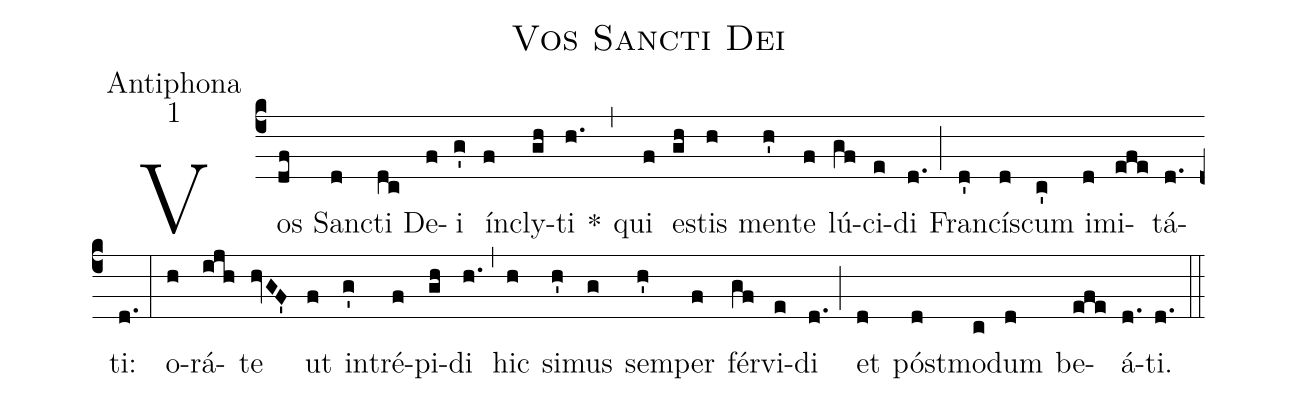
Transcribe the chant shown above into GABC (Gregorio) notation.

name:Vos Sancti Dei;
office-part:Antiphona;
mode:1;
%%
(c4)Vos(df) San(d)cti(dc) De(f)i(g') ín(f)cly(gh)ti(h.) *(,) qui(f) es(gh)tis(h) men(h')te(f) lú(gf)ci(e)di(d.) (;) Fran(d')cís(d)cum(c') i(d)mi(efe)tá(d.)ti:(d.) (:) o(h)rá(ijh)te(hvGF') ut(f) in(g')tré(f)pi(gh)di(h.) (,) hic(h) si(h')mus(g) sem(h')per(f) fér(gf)vi(e)di(d.) (;) et(d) póst(d)mo(c)dum(d) be(efe)á(d.)ti.(d.) (::)
